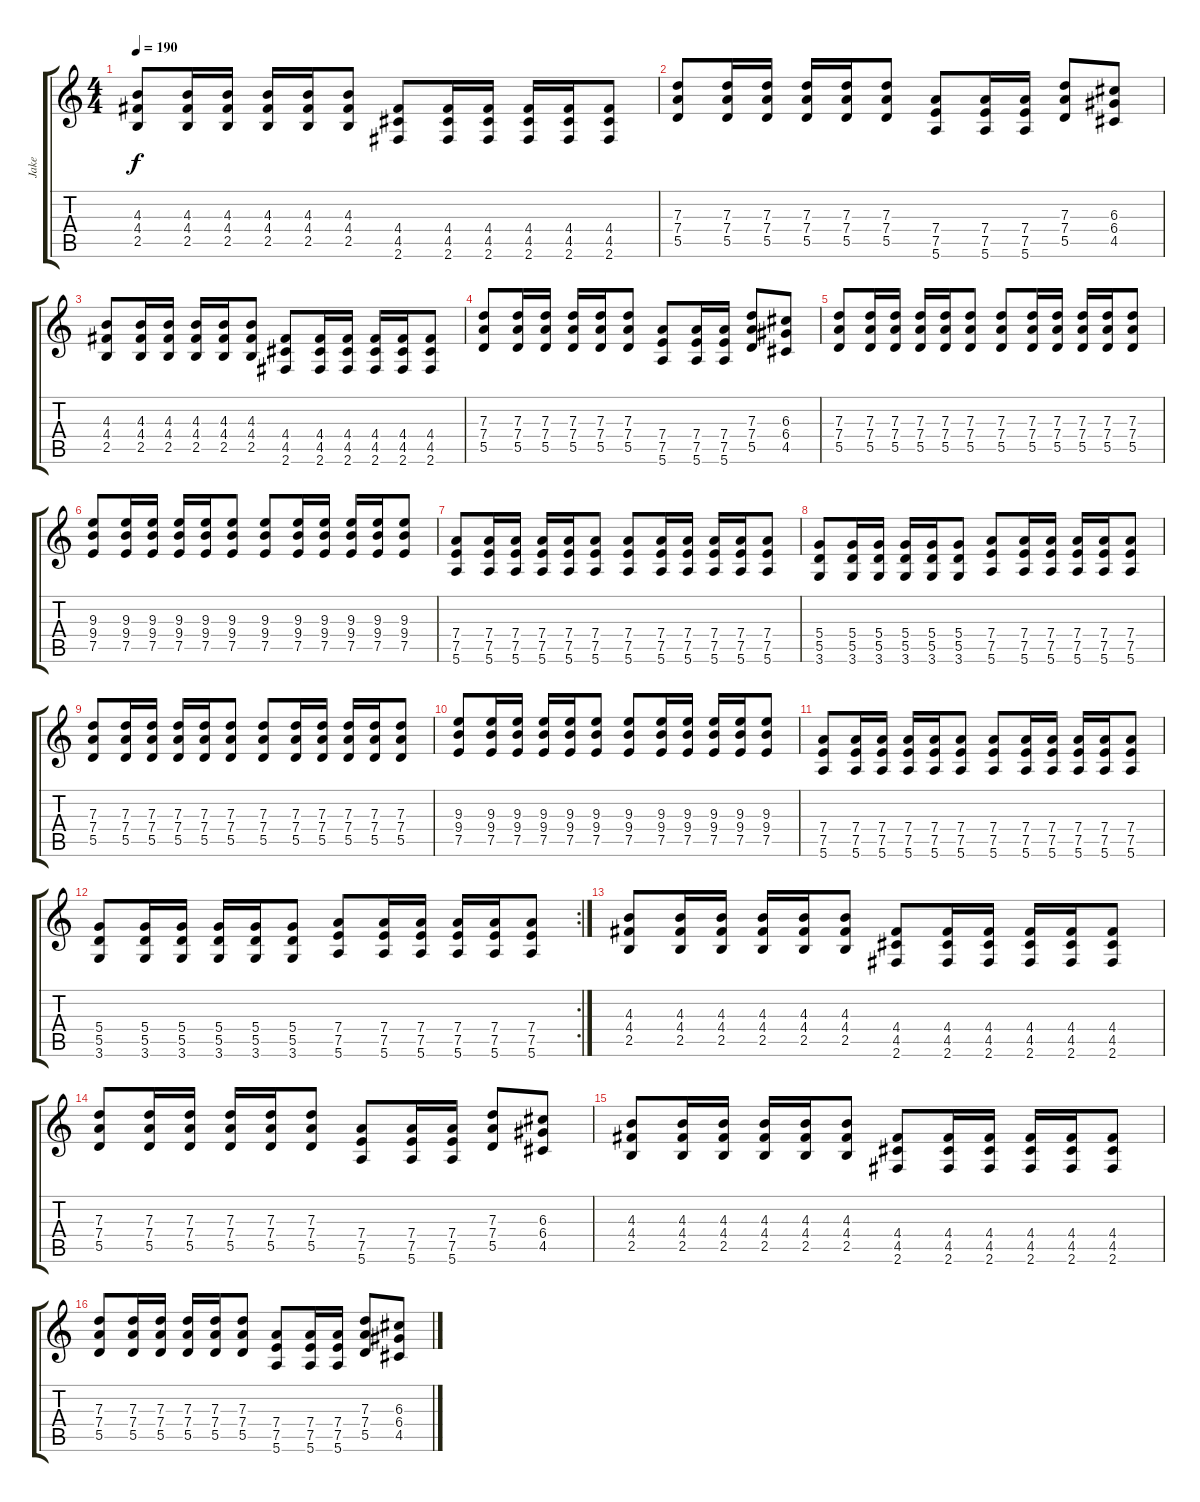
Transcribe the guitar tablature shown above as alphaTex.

\track ("Jake" "Jake") {instrument overdrivenguitar}
\staff {score tabs}
\tuning (E4 B3 G3 D3 A2 E2) {hide}
\ts (4 4)
\tempo 190
\clef g2
\ks c
(4.3 4.4 2.5).8{dy f} (4.3 4.4 2.5).16 (4.3 4.4 2.5).16 (4.3 4.4 2.5).16 (4.3 4.4 2.5).16 (4.3 4.4 2.5).8 (4.4 4.5 2.6).8 (4.4 4.5 2.6).16 (4.4 4.5 2.6).16 (4.4 4.5 2.6).16 (4.4 4.5 2.6).16 (4.4 4.5 2.6).8 |
(7.3 7.4 5.5).8 (7.3 7.4 5.5).16 (7.3 7.4 5.5).16 (7.3 7.4 5.5).16 (7.3 7.4 5.5).16 (7.3 7.4 5.5).8 (7.4 7.5 5.6).8 (7.4 7.5 5.6).16 (7.4 7.5 5.6).16 (7.3 7.4 5.5).8 (6.3 6.4 4.5).8 |
(4.3 4.4 2.5).8 (4.3 4.4 2.5).16 (4.3 4.4 2.5).16 (4.3 4.4 2.5).16 (4.3 4.4 2.5).16 (4.3 4.4 2.5).8 (4.4 4.5 2.6).8 (4.4 4.5 2.6).16 (4.4 4.5 2.6).16 (4.4 4.5 2.6).16 (4.4 4.5 2.6).16 (4.4 4.5 2.6).8 |
(7.3 7.4 5.5).8 (7.3 7.4 5.5).16 (7.3 7.4 5.5).16 (7.3 7.4 5.5).16 (7.3 7.4 5.5).16 (7.3 7.4 5.5).8 (7.4 7.5 5.6).8 (7.4 7.5 5.6).16 (7.4 7.5 5.6).16 (7.3 7.4 5.5).8 (6.3 6.4 4.5).8 |
(7.3 7.4 5.5).8 (7.3 7.4 5.5).16 (7.3 7.4 5.5).16 (7.3 7.4 5.5).16 (7.3 7.4 5.5).16 (7.3 7.4 5.5).8 (7.3 7.4 5.5).8 (7.3 7.4 5.5).16 (7.3 7.4 5.5).16 (7.3 7.4 5.5).16 (7.3 7.4 5.5).16 (7.3 7.4 5.5).8 |
(9.3 9.4 7.5).8 (9.3 9.4 7.5).16 (9.3 9.4 7.5).16 (9.3 9.4 7.5).16 (9.3 9.4 7.5).16 (9.3 9.4 7.5).8 (9.3 9.4 7.5).8 (9.3 9.4 7.5).16 (9.3 9.4 7.5).16 (9.3 9.4 7.5).16 (9.3 9.4 7.5).16 (9.3 9.4 7.5).8 |
(7.4 7.5 5.6).8 (7.4 7.5 5.6).16 (7.4 7.5 5.6).16 (7.4 7.5 5.6).16 (7.4 7.5 5.6).16 (7.4 7.5 5.6).8 (7.4 7.5 5.6).8 (7.4 7.5 5.6).16 (7.4 7.5 5.6).16 (7.4 7.5 5.6).16 (7.4 7.5 5.6).16 (7.4 7.5 5.6).8 |
(5.4 5.5 3.6).8 (5.4 5.5 3.6).16 (5.4 5.5 3.6).16 (5.4 5.5 3.6).16 (5.4 5.5 3.6).16 (5.4 5.5 3.6).8 (7.4 7.5 5.6).8 (7.4 7.5 5.6).16 (7.4 7.5 5.6).16 (7.4 7.5 5.6).16 (7.4 7.5 5.6).16 (7.4 7.5 5.6).8 |
(7.3 7.4 5.5).8 (7.3 7.4 5.5).16 (7.3 7.4 5.5).16 (7.3 7.4 5.5).16 (7.3 7.4 5.5).16 (7.3 7.4 5.5).8 (7.3 7.4 5.5).8 (7.3 7.4 5.5).16 (7.3 7.4 5.5).16 (7.3 7.4 5.5).16 (7.3 7.4 5.5).16 (7.3 7.4 5.5).8 |
(9.3 9.4 7.5).8 (9.3 9.4 7.5).16 (9.3 9.4 7.5).16 (9.3 9.4 7.5).16 (9.3 9.4 7.5).16 (9.3 9.4 7.5).8 (9.3 9.4 7.5).8 (9.3 9.4 7.5).16 (9.3 9.4 7.5).16 (9.3 9.4 7.5).16 (9.3 9.4 7.5).16 (9.3 9.4 7.5).8 |
(7.4 7.5 5.6).8 (7.4 7.5 5.6).16 (7.4 7.5 5.6).16 (7.4 7.5 5.6).16 (7.4 7.5 5.6).16 (7.4 7.5 5.6).8 (7.4 7.5 5.6).8 (7.4 7.5 5.6).16 (7.4 7.5 5.6).16 (7.4 7.5 5.6).16 (7.4 7.5 5.6).16 (7.4 7.5 5.6).8 |
\rc 2
(5.4 5.5 3.6).8 (5.4 5.5 3.6).16 (5.4 5.5 3.6).16 (5.4 5.5 3.6).16 (5.4 5.5 3.6).16 (5.4 5.5 3.6).8 (7.4 7.5 5.6).8 (7.4 7.5 5.6).16 (7.4 7.5 5.6).16 (7.4 7.5 5.6).16 (7.4 7.5 5.6).16 (7.4 7.5 5.6).8 |
(4.3 4.4 2.5).8 (4.3 4.4 2.5).16 (4.3 4.4 2.5).16 (4.3 4.4 2.5).16 (4.3 4.4 2.5).16 (4.3 4.4 2.5).8 (4.4 4.5 2.6).8 (4.4 4.5 2.6).16 (4.4 4.5 2.6).16 (4.4 4.5 2.6).16 (4.4 4.5 2.6).16 (4.4 4.5 2.6).8 |
(7.3 7.4 5.5).8 (7.3 7.4 5.5).16 (7.3 7.4 5.5).16 (7.3 7.4 5.5).16 (7.3 7.4 5.5).16 (7.3 7.4 5.5).8 (7.4 7.5 5.6).8 (7.4 7.5 5.6).16 (7.4 7.5 5.6).16 (7.3 7.4 5.5).8 (6.3 6.4 4.5).8 |
(4.3 4.4 2.5).8 (4.3 4.4 2.5).16 (4.3 4.4 2.5).16 (4.3 4.4 2.5).16 (4.3 4.4 2.5).16 (4.3 4.4 2.5).8 (4.4 4.5 2.6).8 (4.4 4.5 2.6).16 (4.4 4.5 2.6).16 (4.4 4.5 2.6).16 (4.4 4.5 2.6).16 (4.4 4.5 2.6).8 |
(7.3 7.4 5.5).8 (7.3 7.4 5.5).16 (7.3 7.4 5.5).16 (7.3 7.4 5.5).16 (7.3 7.4 5.5).16 (7.3 7.4 5.5).8 (7.4 7.5 5.6).8 (7.4 7.5 5.6).16 (7.4 7.5 5.6).16 (7.3 7.4 5.5).8 (6.3 6.4 4.5).8
